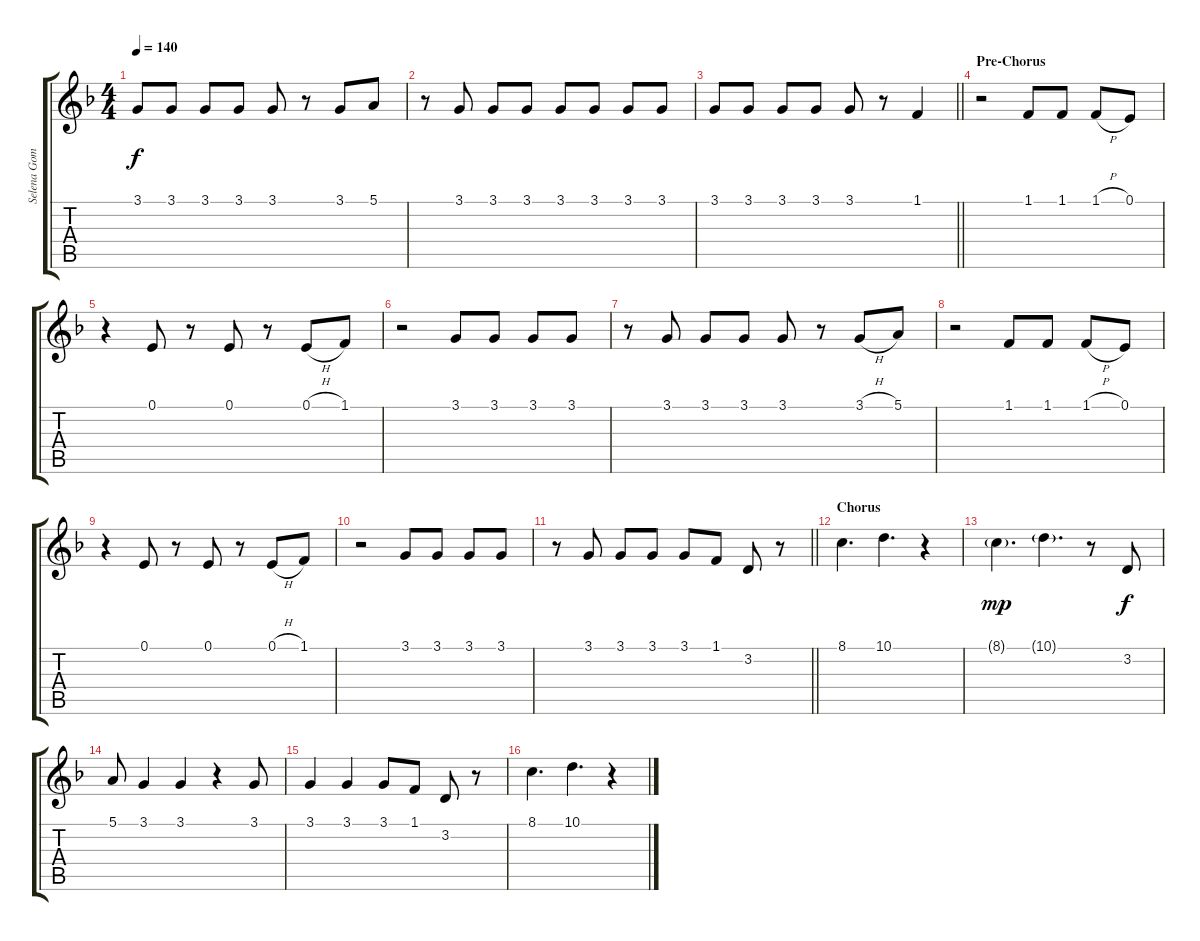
\track ("Selena Gomez[Vox]" "Selena Gom") {instrument clarinet}
\staff {score tabs}
\tuning (E4 B3 G3 D3 A2 E2) {hide}
\ts (4 4)
\tempo 140
\clef g2
\ks f
3.1.8{dy f} 3.1.8 3.1.8 3.1.8 3.1.8 r.8 3.1.8 5.1.8 |
r.8 3.1.8 3.1.8 3.1.8 3.1.8 3.1.8 3.1.8 3.1.8 |
\barLineRight lightlight
3.1.8 3.1.8 3.1.8 3.1.8 3.1.8 r.8 1.1.4 |
\section ("" "Pre-Chorus")
r.2 1.1.8 1.1.8 1.1{h}.8 0.1.8 |
r.4 0.1.8 r.8 0.1.8 r.8 0.1{h}.8 1.1.8 |
r.2 3.1.8 3.1.8 3.1.8 3.1.8 |
r.8 3.1.8 3.1.8 3.1.8 3.1.8 r.8 3.1{h}.8 5.1.8 |
r.2 1.1.8 1.1.8 1.1{h}.8 0.1.8 |
r.4 0.1.8 r.8 0.1.8 r.8 0.1{h}.8 1.1.8 |
r.2 3.1.8 3.1.8 3.1.8 3.1.8 |
\barLineRight lightlight
r.8 3.1.8 3.1.8 3.1.8 3.1.8 1.1.8 3.2.8 r.8 |
\section ("" "Chorus")
8.1.4{d} 10.1.4{d} r.4 |
8.1{g}.4{d dy mp} 10.1{g}.4{d} r.8 3.2.8{dy f} |
5.1.8 3.1.4 3.1.4 r.4 3.1.8 |
3.1.4 3.1.4 3.1.8 1.1.8 3.2.8 r.8 |
8.1.4{d} 10.1.4{d} r.4
